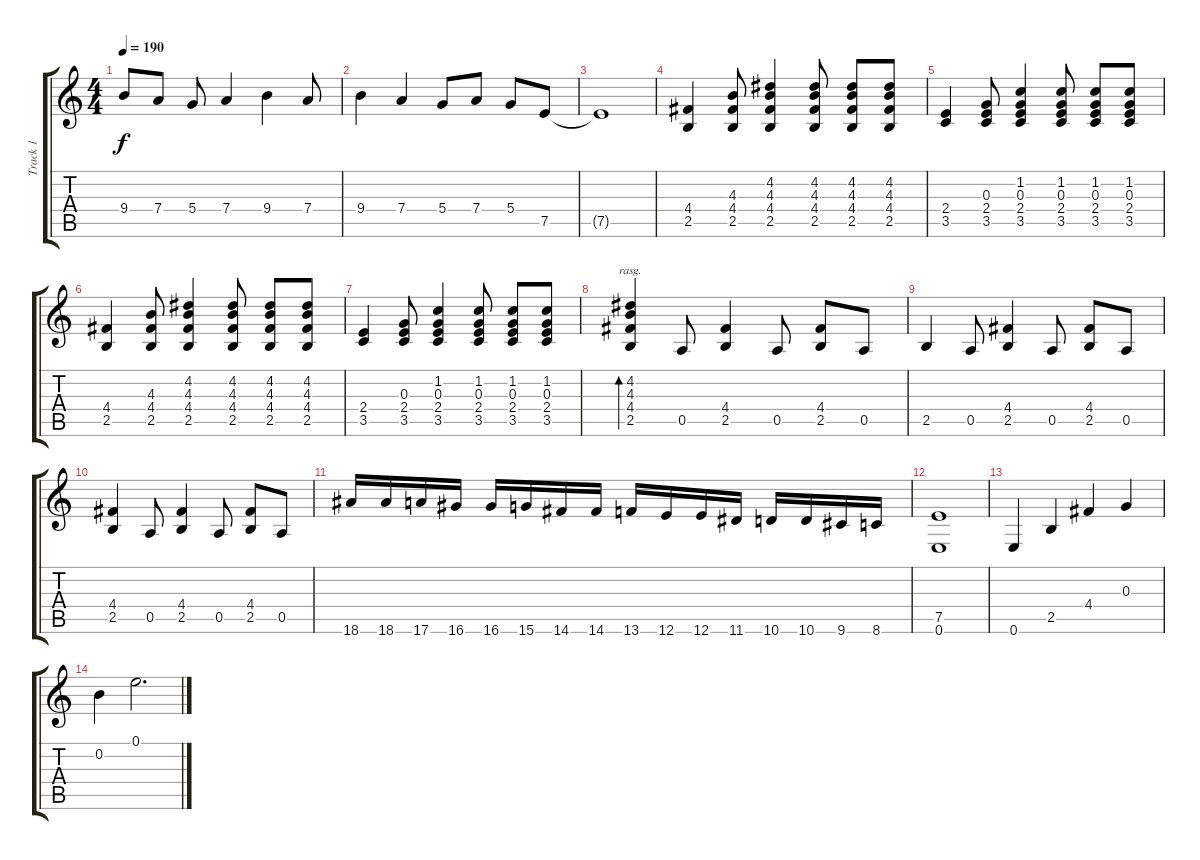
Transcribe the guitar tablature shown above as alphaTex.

\track ("Track 1" "Track 1") {instrument acousticguitarsteel}
\staff {score tabs}
\tuning (E4 B3 G3 D3 A2 E2) {hide}
\ts (4 4)
\tempo 190
\clef g2
\ks c
9.4.8{dy f} 7.4.8 5.4.8 7.4.4 9.4.4 7.4.8 |
9.4.4 7.4.4 5.4.8 7.4.8 5.4.8 7.5.8 |
7.5{t}.1 |
(4.4 2.5).4 (4.3 4.4 2.5).8 (4.2 4.3 4.4 2.5).4 (4.2 4.3 4.4 2.5).8 (4.2 4.3 4.4 2.5).8 (4.2 4.3 4.4 2.5).8 |
(2.4 3.5).4 (0.3 2.4 3.5).8 (1.2 0.3 2.4 3.5).4 (1.2 0.3 2.4 3.5).8 (1.2 0.3 2.4 3.5).8 (1.2 0.3 2.4 3.5).8 |
(4.4 2.5).4 (4.3 4.4 2.5).8 (4.2 4.3 4.4 2.5).4 (4.2 4.3 4.4 2.5).8 (4.2 4.3 4.4 2.5).8 (4.2 4.3 4.4 2.5).8 |
(2.4 3.5).4 (0.3 2.4 3.5).8 (1.2 0.3 2.4 3.5).4 (1.2 0.3 2.4 3.5).8 (1.2 0.3 2.4 3.5).8 (1.2 0.3 2.4 3.5).8 |
(4.2 4.3 4.4 2.5).4{bd 240 rasg ii} 0.5.8 (4.4 2.5).4 0.5.8 (4.4 2.5).8 0.5.8 |
2.5.4 0.5.8 (4.4 2.5).4 0.5.8 (4.4 2.5).8 0.5.8 |
(4.4 2.5).4 0.5.8 (4.4 2.5).4 0.5.8 (4.4 2.5).8 0.5.8 |
18.6.16 18.6.16 17.6.16 16.6.16 16.6.16 15.6.16 14.6.16 14.6.16 13.6.16 12.6.16 12.6.16 11.6.16 10.6.16 10.6.16 9.6.16 8.6.16 |
(7.5 0.6).1 |
0.6.4 2.5.4 4.4.4 0.3.4 |
0.2.4 0.1.2{d}
